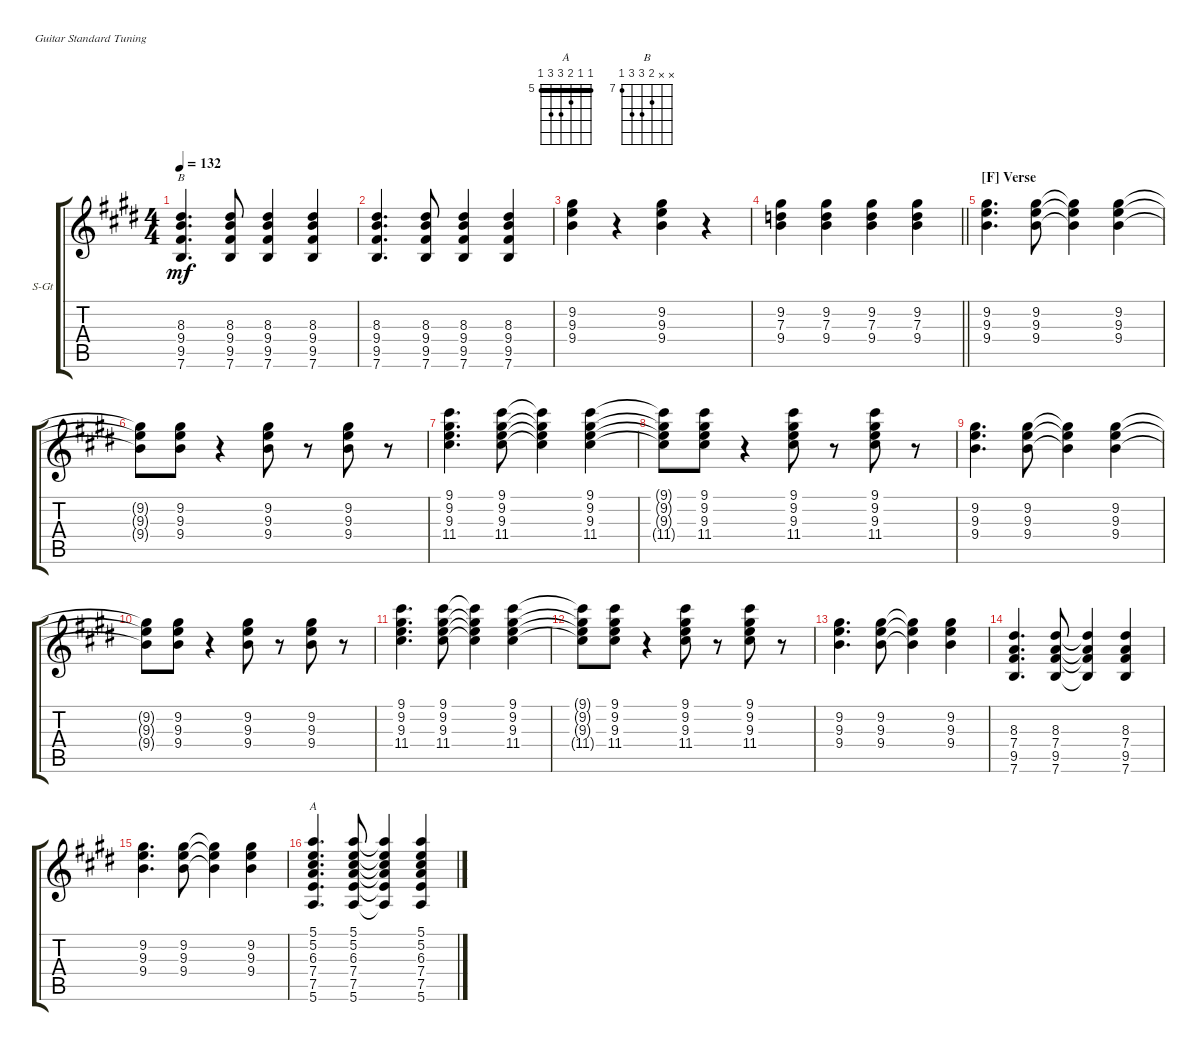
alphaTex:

\defaultSystemsLayout 4
\bracketExtendMode groupsimilarinstruments
\firstSystemTrackNameOrientation horizontal
\otherSystemsTrackNameOrientation horizontal
\track ("Rhythm Guitar" "S-Gt") {instrument acousticguitarsteel}
\staff {score tabs}
\tuning (E4 B3 G3 D3 A2 E2)
\chord ("A" 5 5 6 7 7 5) {firstfret 5 showfingering false barre (5 5)}
\chord ("B" x x 8 9 9 7) {firstfret 7 showfingering false}
\ts (4 4)
\tempo 132
\clef g2
\scale
0.333333
\ks e
(7.6 9.5 9.4 8.3).4{d ch "B" dy mf} (9.5 9.4 8.3 7.6).8 (8.3 9.4 9.5 7.6).4 (7.6 9.5 9.4 8.3).4 |
\scale
0.333333 (7.6 9.5 9.4 8.3).4{d} (9.5 9.4 8.3 7.6).8 (8.3 9.4 9.5 7.6).4 (7.6 9.5 9.4 8.3).4 |
\scale
0.333333 (9.2 9.3 9.4).4 r.4 (9.2 9.3 9.4).4 r.4 |
\scale
0.333333
\barLineRight lightlight
(9.2 7.3 9.4).4 (9.4 7.3 9.2).4 (9.2 7.3 9.4).4 (9.2 7.3 9.4).4 |
\section ("F" "Verse")
\scale
0.333333 (9.2 9.3 9.4).4{d} (9.4 9.3 9.2).8 (9.2{t} 9.3{t} 9.4{t}).4 (9.2 9.3 9.4).4 |
\scale
0.333333 (9.4{t} 9.3{t} 9.2{t}).8 (9.2 9.3 9.4).8 r.4 (9.2 9.3 9.4).8 r.8 (9.2 9.3 9.4).8 r.8 |
\scale
0.333333 (11.4 9.3 9.2 9.1).4{d} (11.4 9.3 9.2 9.1).8 (9.2{t} 9.3{t} 11.4{t} 9.1{t}).4 (9.2 9.3 11.4 9.1).4 |
\scale
0.333333 (11.4{t} 9.3{t} 9.2{t} 9.1{t}).8 (9.2 9.3 11.4 9.1).8 r.4 (9.2 9.3 11.4 9.1).8 r.8 (9.2 9.3 11.4 9.1).8 r.8 |
\scale
0.333333 (9.2 9.3 9.4).4{d} (9.4 9.3 9.2).8 (9.2{t} 9.3{t} 9.4{t}).4 (9.2 9.3 9.4).4 |
\scale
0.333333 (9.4{t} 9.3{t} 9.2{t}).8 (9.2 9.3 9.4).8 r.4 (9.2 9.3 9.4).8 r.8 (9.2 9.3 9.4).8 r.8 |
\scale
0.333333 (11.4 9.3 9.2 9.1).4{d} (11.4 9.3 9.2 9.1).8 (9.2{t} 9.3{t} 11.4{t} 9.1{t}).4 (9.2 9.3 11.4 9.1).4 |
\scale
0.333333 (11.4{t} 9.3{t} 9.2{t} 9.1{t}).8 (9.2 9.3 11.4 9.1).8 r.4 (9.2 9.3 11.4 9.1).8 r.8 (9.2 9.3 11.4 9.1).8 r.8 |
\scale
0.333333 (9.2 9.3 9.4).4{d} (9.4 9.3 9.2).8 (9.2{t} 9.3{t} 9.4{t}).4 (9.2 9.3 9.4).4 |
\scale
0.333333 (7.6 9.5 7.4 8.3).4{d} (8.3 7.4 9.5 7.6).8 (7.6{t} 9.5{t} 7.4{t} 8.3{t}).4 (8.3 7.4 9.5 7.6).4 |
\scale
0.333333 (9.2 9.3 9.4).4{d} (9.4 9.3 9.2).8 (9.2{t} 9.3{t} 9.4{t}).4 (9.2 9.3 9.4).4 |
\scale
0.333333 (5.6 7.5 7.4 6.3 5.2 5.1).4{d ch "A"} (5.1 5.2 6.3 7.4 7.5 5.6).8 (5.6{t} 7.5{t} 7.4{t} 6.3{t} 5.2{t} 5.1{t}).4 (5.1 5.2 6.3 7.4 7.5 5.6).4
